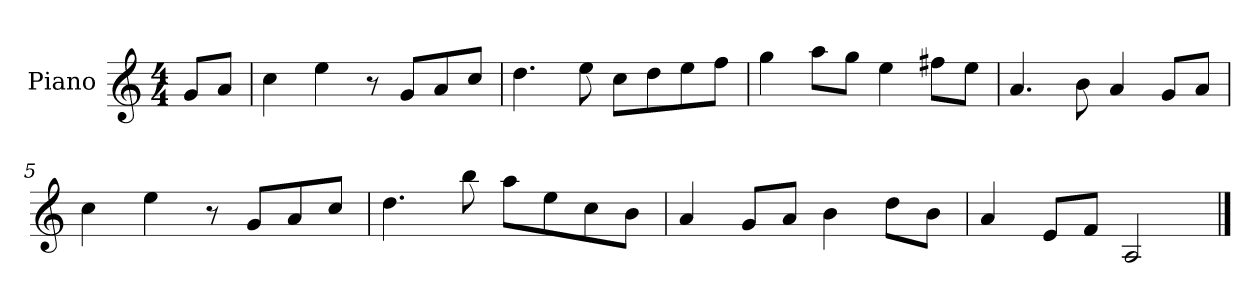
**kern
*part1
*staff1
*I"Piano
*I'Pno
*clefG2
*k[]
*M4/4
=
8g/L
8a/J
=1
4cc\
4ee\
8r
8g/L
8a/
8cc/J
=2
4.dd\
8ee\
8cc\L
8dd\
8ee\
8ff\J
=3
4gg\
8aa\L
8gg\J
4ee\
8ff#X\L
8ee\J
=4
4.a/
8b\
4a/
8g/L
8a/J
=5
4cc\
4ee\
8r
8g/L
8a/
8cc/J
=6
4.dd\
8bb\
8aa\L
8ee\
8cc\
8b\J
=7
4a/
8g/L
8a/J
4b\
8dd\L
8b\J
=8
4a/
8e/L
8f/J
2A/
==
*-
